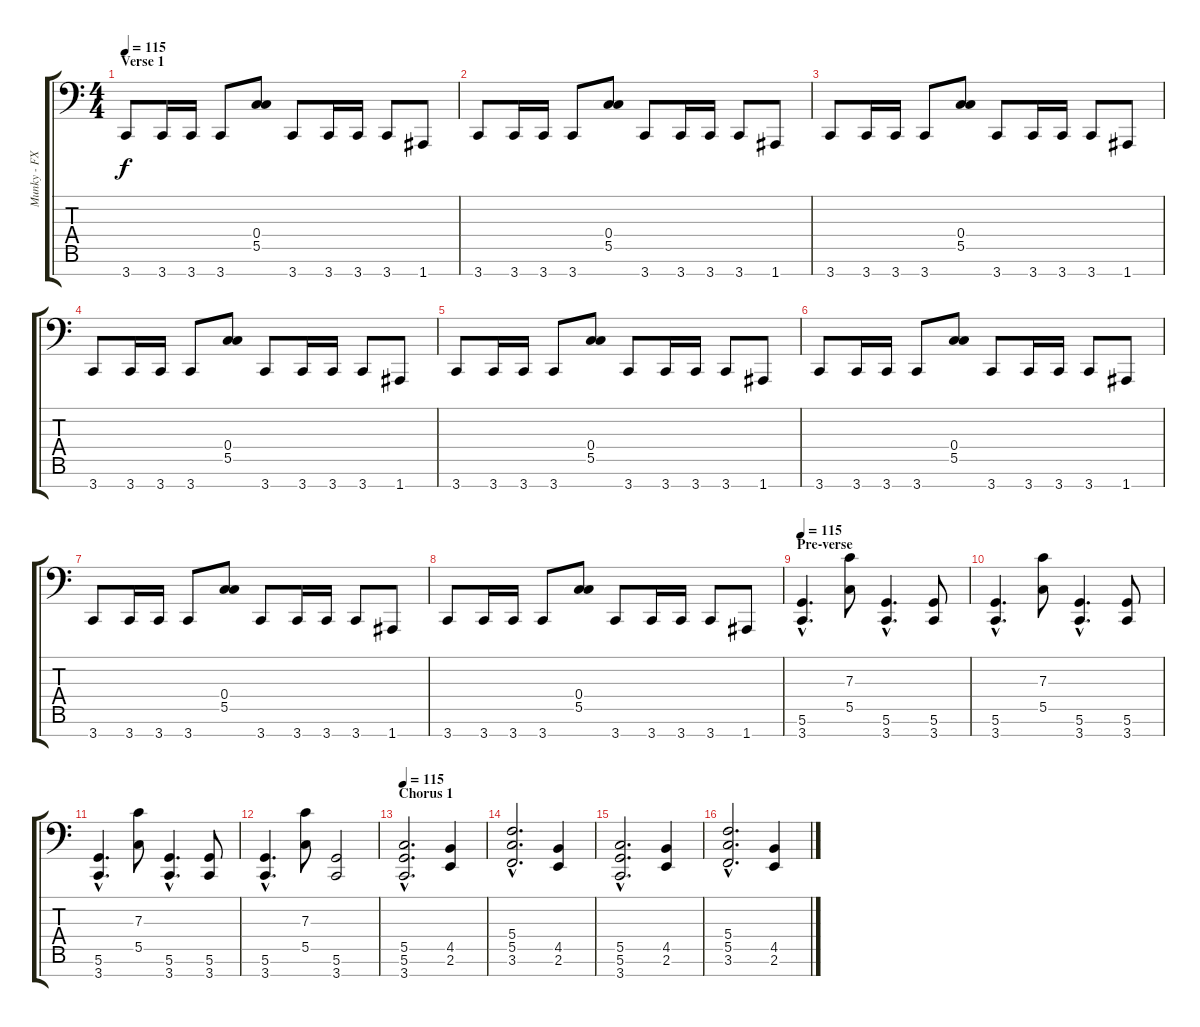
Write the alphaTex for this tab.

\track ("Munky - FX" "Munky - FX") {instrument lead2sawtooth}
\staff {score tabs}
\tuning (D4 A3 F3 C3 G2 D2 A1) {hide}
\ts (4 4)
\section ("" "Verse 1")
\tempo 115
\clef f4
\ks c
3.7.8{dy f volume 14 balance 11 instrument lead2sawtooth} 3.7.16 3.7.16 3.7.8 (0.4 5.5).8 3.7.8 3.7.16 3.7.16 3.7.8 1.7.8 |
3.7.8 3.7.16 3.7.16 3.7.8 (0.4 5.5).8 3.7.8 3.7.16 3.7.16 3.7.8 1.7.8 |
3.7.8 3.7.16 3.7.16 3.7.8 (0.4 5.5).8 3.7.8 3.7.16 3.7.16 3.7.8 1.7.8 |
3.7.8 3.7.16 3.7.16 3.7.8 (0.4 5.5).8 3.7.8 3.7.16 3.7.16 3.7.8 1.7.8 |
3.7.8 3.7.16 3.7.16 3.7.8 (0.4 5.5).8 3.7.8 3.7.16 3.7.16 3.7.8 1.7.8 |
3.7.8 3.7.16 3.7.16 3.7.8 (0.4 5.5).8 3.7.8 3.7.16 3.7.16 3.7.8 1.7.8 |
3.7.8 3.7.16 3.7.16 3.7.8 (0.4 5.5).8 3.7.8 3.7.16 3.7.16 3.7.8 1.7.8 |
3.7.8 3.7.16 3.7.16 3.7.8 (0.4 5.5).8 3.7.8 3.7.16 3.7.16 3.7.8 1.7.8 |
\section ("" "Pre-verse")
\tempo 115
(5.6{hac} 3.7{hac}).4{d volume 14 instrument lead2sawtooth} (7.3 5.5).8 (5.6{hac} 3.7{hac}).4{d} (5.6 3.7).8 |
(5.6{hac} 3.7{hac}).4{d} (7.3 5.5).8 (5.6{hac} 3.7{hac}).4{d} (5.6 3.7).8 |
(5.6{hac} 3.7{hac}).4{d balance 13} (7.3 5.5).8 (5.6{hac} 3.7{hac}).4{d} (5.6 3.7).8 |
(5.6{hac} 3.7{hac}).4{d} (7.3 5.5).8 (5.6 3.7).2 |
\section ("" "Chorus 1")
\tempo 115
(5.5{hac} 5.6{hac} 3.7{hac}).2{d volume 10 balance 8 instrument lead2sawtooth} (4.5 2.6).4 |
(5.4{hac} 5.5{hac} 3.6{hac}).2{d} (4.5 2.6).4 |
(5.5{hac} 5.6{hac} 3.7{hac}).2{d} (4.5 2.6).4 |
(5.4{hac} 5.5{hac} 3.6{hac}).2{d} (4.5 2.6).4
